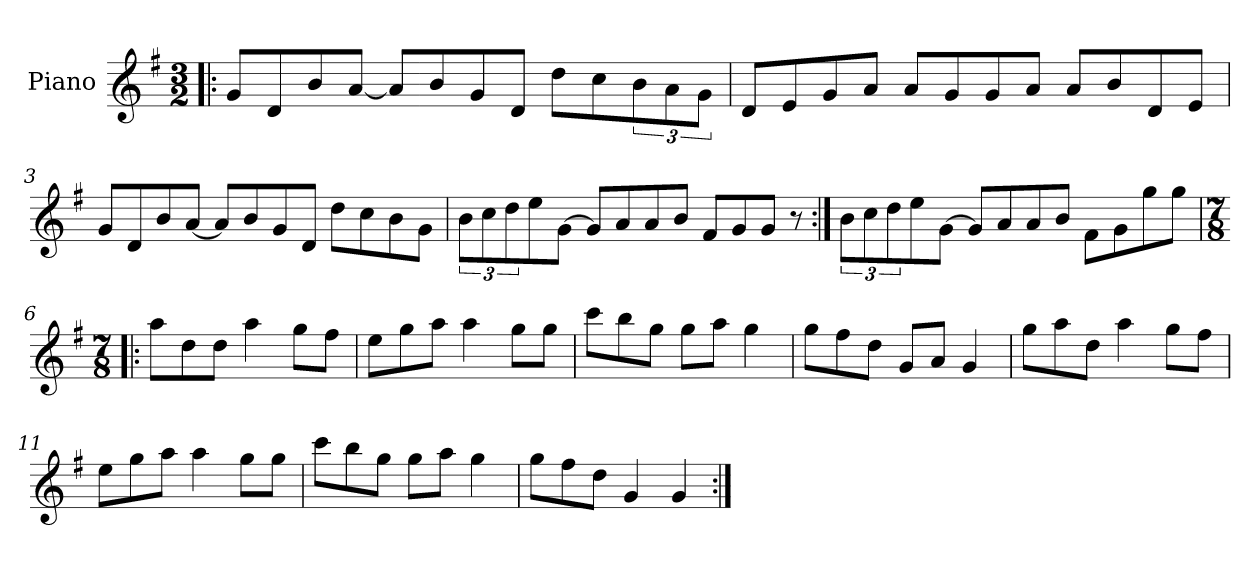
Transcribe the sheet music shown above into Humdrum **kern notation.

**kern
*part1
*staff1
*I"Piano
*I'Pno
*clefG2
*k[f#]
*G:
*M3/2
=1!|:
8g/L
8d/
8b/
[8a/J
8a/L]
8b/
8g/
8d/J
8dd\L
8cc\
12b\
12a\
12g\J
=2
8d/L
8e/
8g/
8a/J
8a/L
8g/
8g/
8a/J
8a/L
8b/
8d/
8e/J
=3
8g/L
8d/
8b/
[8a/J
8a/L]
8b/
8g/
8d/J
8dd\L
8cc\
8b\
8g\J
=4
12b\L
12cc\
12dd\
8ee\
[8g\J
8g/L]
8a/
8a/
8b/J
8f#/L
8g/
8g/J
8r
=5:|!
12b\L
12cc\
12dd\
8ee\
[8g\J
8g/L]
8a/
8a/
8b/J
8f#\L
8g\
8gg\
8gg\J
=6!|:
*M7/8
8aa\L
8dd\
8dd\J
4aa\
8gg\L
8ff#\J
=7
8ee\L
8gg\
8aa\J
4aa\
8gg\L
8gg\J
=8
8ccc\L
8bb\
8gg\J
8gg\L
8aa\J
4gg\
=9
8gg\L
8ff#\
8dd\J
8g/L
8a/J
4g/
=10
8gg\L
8aa\
8dd\J
4aa\
8gg\L
8ff#\J
=11
8ee\L
8gg\
8aa\J
4aa\
8gg\L
8gg\J
=12
8ccc\L
8bb\
8gg\J
8gg\L
8aa\J
4gg\
=13
8gg\L
8ff#\
8dd\J
4g/
4g/
=:|!
*-
